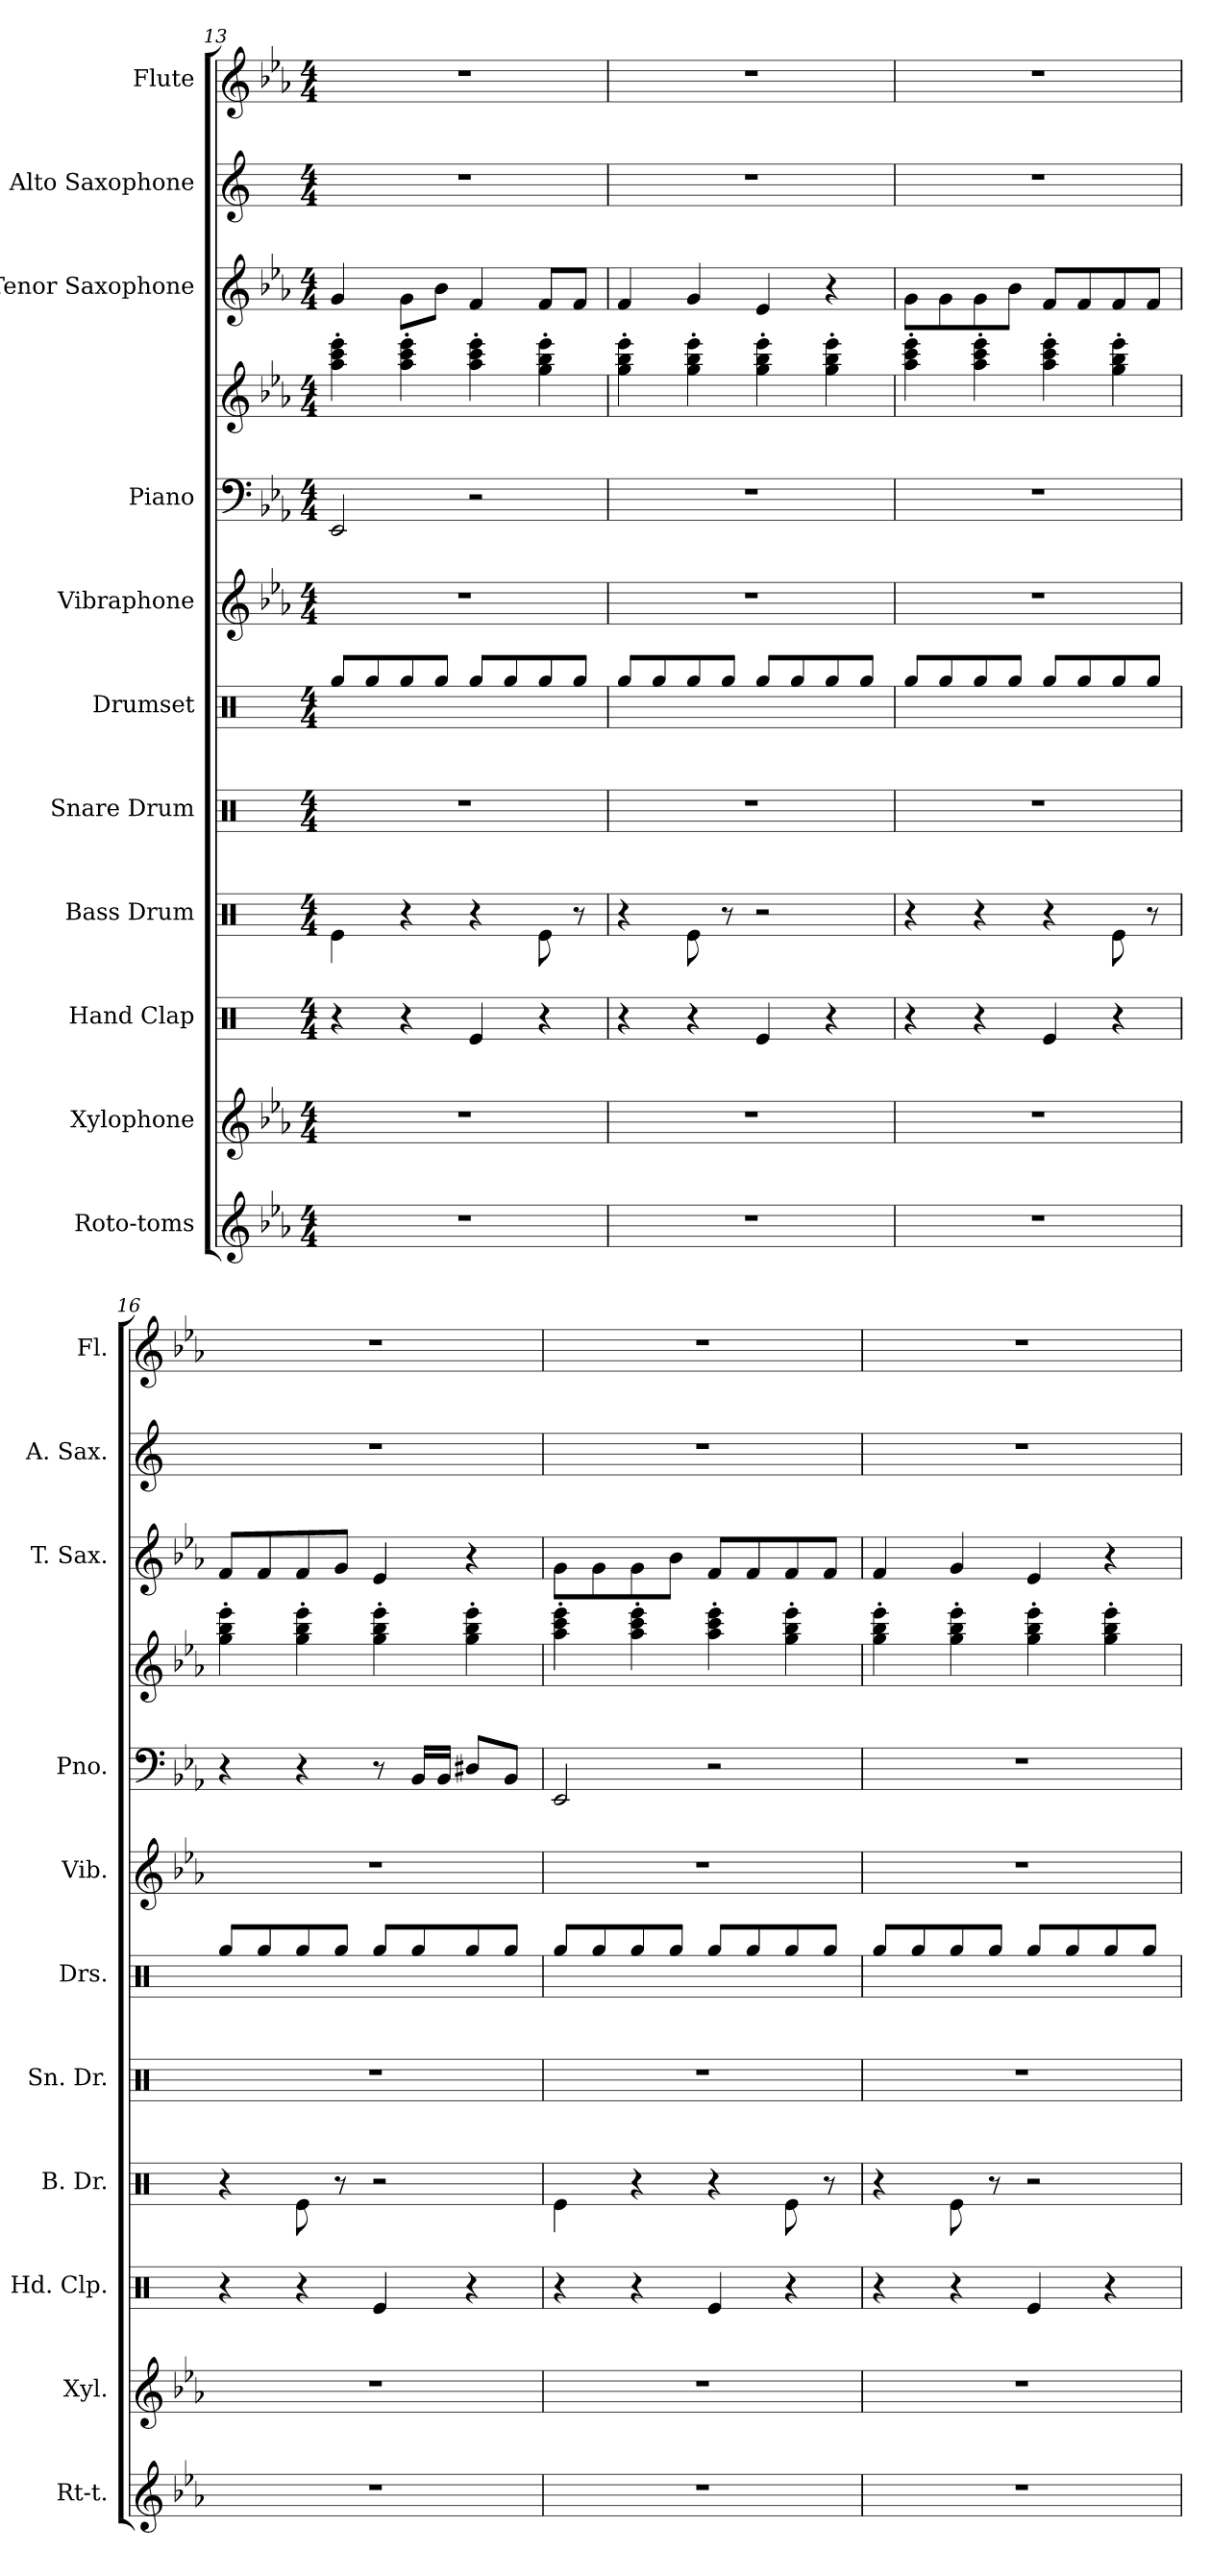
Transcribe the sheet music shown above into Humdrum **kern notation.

**kern	**kern	**kern	**kern	**kern	**kern	**kern	**kern	**kern	**kern	**kern	**kern
*part11	*part10	*part9	*part8	*part7	*part6	*part5	*part4	*part4	*part3	*part2	*part1
*staff12	*staff11	*staff10	*staff9	*staff8	*staff7	*staff6	*staff5	*staff4	*staff3	*staff2	*staff1
*I"Roto-toms	*I"Xylophone	*I"Hand Clap	*I"Bass Drum	*I"Snare Drum	*I"Drumset	*I"Vibraphone	*I"Piano	*	*I"Tenor Saxophone	*I"Alto Saxophone	*I"Flute
*I'Rt-t.	*I'Xyl.	*I'Hd. Clp.	*I'B. Dr.	*I'Sn. Dr.	*I'Drs.	*I'Vib.	*I'Pno.	*	*I'T. Sax.	*I'A. Sax.	*I'Fl.
*clefG2	*clefG2	*clefX	*clefX	*clefX	*clefX	*clefG2	*clefF4	*clefG2	*clefG2	*clefG2	*clefG2
*	*ITrd-7c-12	*	*	*	*	*	*	*	*ITrd8c14	*ITrd5c9	*
*k[b-e-a-]	*k[b-e-a-]	*k[]	*k[]	*k[]	*k[]	*k[b-e-a-]	*k[b-e-a-]	*k[b-e-a-]	*k[b-e-a-]	*k[b-e-a-]	*k[b-e-a-]
*M4/4	*M4/4	*M4/4	*M4/4	*M4/4	*M4/4	*M4/4	*M4/4	*M4/4	*M4/4	*M4/4	*M4/4
=13	=13	=13	=13	=13	=13	=13	=13	=13	=13	=13	=13
1r	1r	4r	4Re\	1r	8Rgg/L	1r	2EE-/	4aa-\' 4ccc\' 4eee-\'	4G/	1r	1r
.	.	.	.	.	8Rgg/	.	.	.	.	.	.
.	.	4r	4r	.	8Rgg/	.	.	4aa-\' 4ccc\' 4eee-\'	8G\L	.	.
.	.	.	.	.	8Rgg/J	.	.	.	8B-\J	.	.
.	.	4Re/	4r	.	8Rgg/L	.	2r	4aa-\' 4ccc\' 4eee-\'	4F/	.	.
.	.	.	.	.	8Rgg/	.	.	.	.	.	.
.	.	4r	8Re\	.	8Rgg/	.	.	4gg\' 4bb-\' 4eee-\'	8F/L	.	.
.	.	.	8r	.	8Rgg/J	.	.	.	8F/J	.	.
=14	=14	=14	=14	=14	=14	=14	=14	=14	=14	=14	=14
1r	1r	4r	4r	1r	8Rgg/L	1r	1r	4gg\' 4bb-\' 4eee-\'	4F/	1r	1r
.	.	.	.	.	8Rgg/	.	.	.	.	.	.
.	.	4r	8Re\	.	8Rgg/	.	.	4gg\' 4bb-\' 4eee-\'	4G/	.	.
.	.	.	8r	.	8Rgg/J	.	.	.	.	.	.
.	.	4Re/	2r	.	8Rgg/L	.	.	4gg\' 4bb-\' 4eee-\'	4E-/	.	.
.	.	.	.	.	8Rgg/	.	.	.	.	.	.
.	.	4r	.	.	8Rgg/	.	.	4gg\' 4bb-\' 4eee-\'	4r	.	.
.	.	.	.	.	8Rgg/J	.	.	.	.	.	.
!!LO:PB:g=z
=15	=15	=15	=15	=15	=15	=15	=15	=15	=15	=15	=15
1r	1r	4r	4r	1r	8Rgg/L	1r	1r	4aa-\' 4ccc\' 4eee-\'	8G\L	1r	1r
.	.	.	.	.	8Rgg/	.	.	.	8G\	.	.
.	.	4r	4r	.	8Rgg/	.	.	4aa-\' 4ccc\' 4eee-\'	8G\	.	.
.	.	.	.	.	8Rgg/J	.	.	.	8B-\J	.	.
.	.	4Re/	4r	.	8Rgg/L	.	.	4aa-\' 4ccc\' 4eee-\'	8F/L	.	.
.	.	.	.	.	8Rgg/	.	.	.	8F/	.	.
.	.	4r	8Re\	.	8Rgg/	.	.	4gg\' 4bb-\' 4eee-\'	8F/	.	.
.	.	.	8r	.	8Rgg/J	.	.	.	8F/J	.	.
=16	=16	=16	=16	=16	=16	=16	=16	=16	=16	=16	=16
1r	1r	4r	4r	1r	8Rgg/L	1r	4r	4gg\' 4bb-\' 4eee-\'	8F/L	1r	1r
.	.	.	.	.	8Rgg/	.	.	.	8F/	.	.
.	.	4r	8Re\	.	8Rgg/	.	4r	4gg\' 4bb-\' 4eee-\'	8F/	.	.
.	.	.	8r	.	8Rgg/J	.	.	.	8G/J	.	.
.	.	4Re/	2r	.	8Rgg/L	.	8r	4gg\' 4bb-\' 4eee-\'	4E-/	.	.
.	.	.	.	.	8Rgg/	.	16BB-/LL	.	.	.	.
.	.	.	.	.	.	.	16BB-/JJ	.	.	.	.
.	.	4r	.	.	8Rgg/	.	8D#X/L	4gg\' 4bb-\' 4eee-\'	4r	.	.
.	.	.	.	.	8Rgg/J	.	8BB-/J	.	.	.	.
=17	=17	=17	=17	=17	=17	=17	=17	=17	=17	=17	=17
1r	1r	4r	4Re\	1r	8Rgg/L	1r	2EE-/	4aa-\' 4ccc\' 4eee-\'	8G\L	1r	1r
.	.	.	.	.	8Rgg/	.	.	.	8G\	.	.
.	.	4r	4r	.	8Rgg/	.	.	4aa-\' 4ccc\' 4eee-\'	8G\	.	.
.	.	.	.	.	8Rgg/J	.	.	.	8B-\J	.	.
.	.	4Re/	4r	.	8Rgg/L	.	2r	4aa-\' 4ccc\' 4eee-\'	8F/L	.	.
.	.	.	.	.	8Rgg/	.	.	.	8F/	.	.
.	.	4r	8Re\	.	8Rgg/	.	.	4gg\' 4bb-\' 4eee-\'	8F/	.	.
.	.	.	8r	.	8Rgg/J	.	.	.	8F/J	.	.
=18	=18	=18	=18	=18	=18	=18	=18	=18	=18	=18	=18
1r	1r	4r	4r	1r	8Rgg/L	1r	1r	4gg\' 4bb-\' 4eee-\'	4F/	1r	1r
.	.	.	.	.	8Rgg/	.	.	.	.	.	.
.	.	4r	8Re\	.	8Rgg/	.	.	4gg\' 4bb-\' 4eee-\'	4G/	.	.
.	.	.	8r	.	8Rgg/J	.	.	.	.	.	.
.	.	4Re/	2r	.	8Rgg/L	.	.	4gg\' 4bb-\' 4eee-\'	4E-/	.	.
.	.	.	.	.	8Rgg/	.	.	.	.	.	.
.	.	4r	.	.	8Rgg/	.	.	4gg\' 4bb-\' 4eee-\'	4r	.	.
.	.	.	.	.	8Rgg/J	.	.	.	.	.	.
=	=	=	=	=	=	=	=	=	=	=	=
*-	*-	*-	*-	*-	*-	*-	*-	*-	*-	*-	*-
